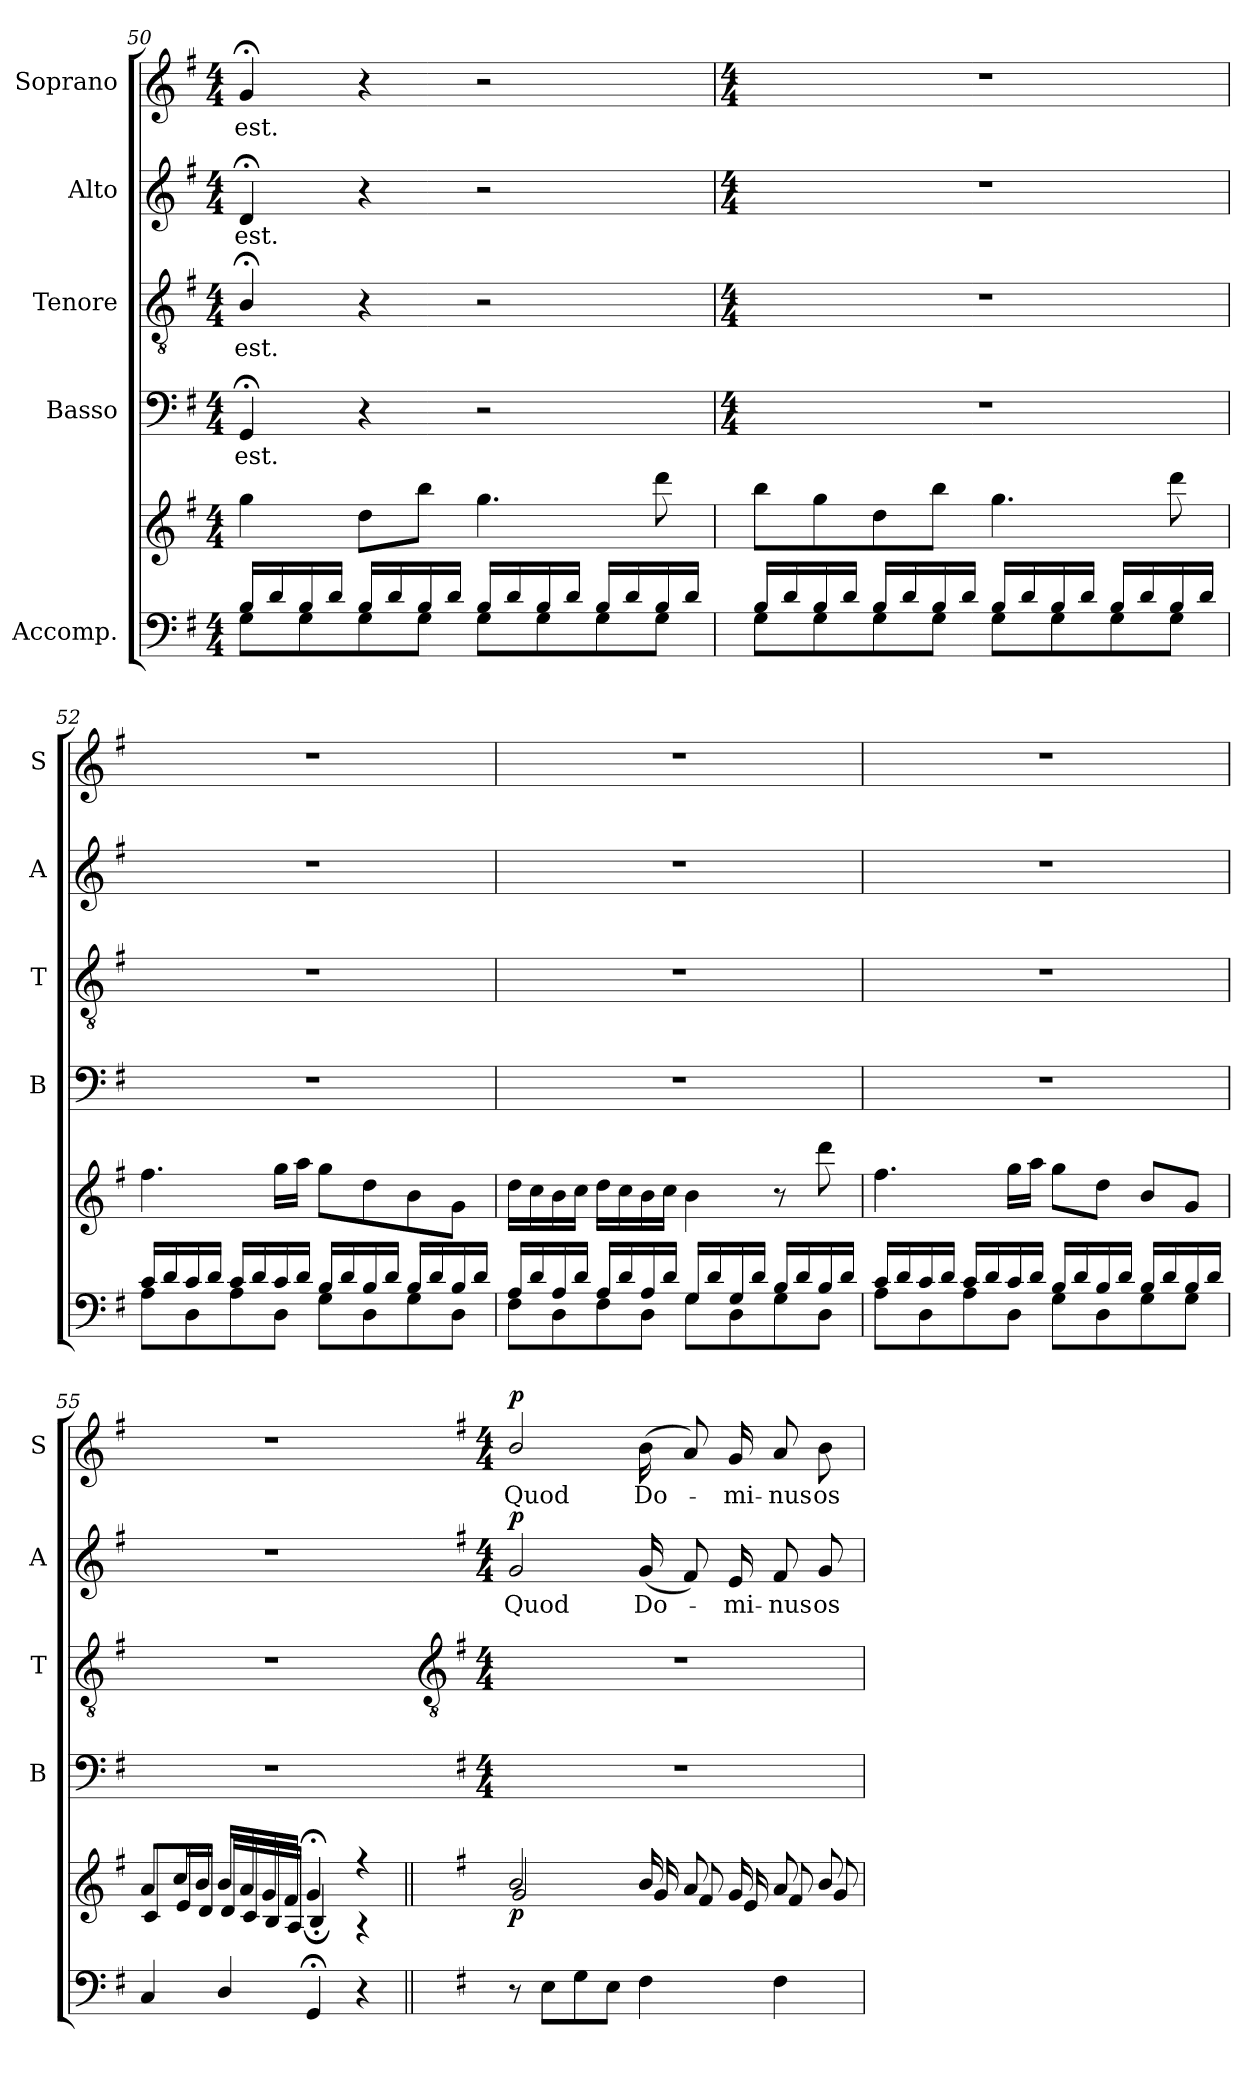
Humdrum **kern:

**kern	**kern	**dynam	**kern	**text	**kern	**text	**kern	**text	**dynam	**kern	**text	**dynam
*part5	*part5	*part5	*part4	*part4	*part3	*part3	*part2	*part2	*part2	*part1	*part1	*part1
*staff6	*staff5	*staff5/6	*staff4	*staff4	*staff3	*staff3	*staff2	*staff2	*staff2	*staff1	*staff1	*staff1
*I"Accomp.	*	*	*I"Basso	*	*I"Tenore	*	*I"Alto	*	*	*I"Soprano	*	*
*	*	*	*I'B	*	*I'T	*	*I'A	*	*	*I'S	*	*
*clefF4	*clefG2	*	*clefF4	*	*clefGv2	*	*clefG2	*	*	*clefG2	*	*
*k[f#]	*k[f#]	*	*k[f#]	*	*k[f#]	*	*k[f#]	*	*	*k[f#]	*	*
*G:	*G:	*	*G:	*	*G:	*	*G:	*	*	*G:	*	*
*M4/4	*M4/4	*	*M4/4	*	*M4/4	*	*M4/4	*	*	*M4/4	*	*
=50	=50	=50	=50	=50	=50	=50	=50	=50	=50	=50	=50	=50
*^	*	*	*	*	*	*	*	*	*	*	*	*
!	!	!	!	!	!LO:LY:b	!	!LO:LY:b	!	!LO:LY:b	!	!	!LO:LY:b	!
16B/LL	8G\L	4gg\	.	4GG;<	est.	4B;</	est.	4d;<	est.	.	4g;<	est.	.
16d/	.	.	.	.	.	.	.	.	.	.	.	.	.
16B/	8G\	.	.	.	.	.	.	.	.	.	.	.	.
16d/JJ	.	.	.	.	.	.	.	.	.	.	.	.	.
16B/LL	8G\	8dd\L	.	4r	.	4r	.	4r	.	.	4r	.	.
16d/	.	.	.	.	.	.	.	.	.	.	.	.	.
16B/	8G\J	8bb\J	.	.	.	.	.	.	.	.	.	.	.
16d/JJ	.	.	.	.	.	.	.	.	.	.	.	.	.
16B/LL	8G\L	4.gg\	.	2r	.	2r	.	2r	.	.	2r	.	.
16d/	.	.	.	.	.	.	.	.	.	.	.	.	.
16B/	8G\	.	.	.	.	.	.	.	.	.	.	.	.
16d/JJ	.	.	.	.	.	.	.	.	.	.	.	.	.
16B/LL	8G\	.	.	.	.	.	.	.	.	.	.	.	.
16d/	.	.	.	.	.	.	.	.	.	.	.	.	.
16B/	8G\J	8ddd\	.	.	.	.	.	.	.	.	.	.	.
16d/JJ	.	.	.	.	.	.	.	.	.	.	.	.	.
!!LO:LB:g=z
=51	=51	=51	=51	=51	=51	=51	=51	=51	=51	=51	=51	=51	=51
*	*	*	*	*M4/4	*	*M4/4	*	*M4/4	*	*	*M4/4	*	*
16B/LL	8GL	8bb\L	.	1r	.	1r	.	1r	.	.	1r	.	.
16d/	.	.	.	.	.	.	.	.	.	.	.	.	.
16B/	8G	8gg\	.	.	.	.	.	.	.	.	.	.	.
16d/JJ	.	.	.	.	.	.	.	.	.	.	.	.	.
16B/LL	8G	8dd\	.	.	.	.	.	.	.	.	.	.	.
16d/	.	.	.	.	.	.	.	.	.	.	.	.	.
16B/	8GJ	8bb\J	.	.	.	.	.	.	.	.	.	.	.
16d/JJ	.	.	.	.	.	.	.	.	.	.	.	.	.
16B/LL	8G\L	4.gg\	.	.	.	.	.	.	.	.	.	.	.
16d/	.	.	.	.	.	.	.	.	.	.	.	.	.
16B/	8G\	.	.	.	.	.	.	.	.	.	.	.	.
16d/JJ	.	.	.	.	.	.	.	.	.	.	.	.	.
16B/LL	8G\	.	.	.	.	.	.	.	.	.	.	.	.
16d/	.	.	.	.	.	.	.	.	.	.	.	.	.
16B/	8GJ	8ddd\	.	.	.	.	.	.	.	.	.	.	.
16d/JJ	.	.	.	.	.	.	.	.	.	.	.	.	.
=52	=52	=52	=52	=52	=52	=52	=52	=52	=52	=52	=52	=52	=52
16c/LL	8AL	4.ff#\	.	1r	.	1r	.	1r	.	.	1r	.	.
16d/	.	.	.	.	.	.	.	.	.	.	.	.	.
16c/	8D	.	.	.	.	.	.	.	.	.	.	.	.
16d/JJ	.	.	.	.	.	.	.	.	.	.	.	.	.
16c/LL	8A	.	.	.	.	.	.	.	.	.	.	.	.
16d/	.	.	.	.	.	.	.	.	.	.	.	.	.
16c/	8DJ	16gg\LL	.	.	.	.	.	.	.	.	.	.	.
16d/JJ	.	16aa\JJ	.	.	.	.	.	.	.	.	.	.	.
16B/LL	8GL	8gg\L	.	.	.	.	.	.	.	.	.	.	.
16d/	.	.	.	.	.	.	.	.	.	.	.	.	.
16B/	8D	8dd\	.	.	.	.	.	.	.	.	.	.	.
16d/JJ	.	.	.	.	.	.	.	.	.	.	.	.	.
16B/LL	8G	8b\	.	.	.	.	.	.	.	.	.	.	.
16d/	.	.	.	.	.	.	.	.	.	.	.	.	.
16B/	8DJ	8g\J	.	.	.	.	.	.	.	.	.	.	.
16d/JJ	.	.	.	.	.	.	.	.	.	.	.	.	.
=53	=53	=53	=53	=53	=53	=53	=53	=53	=53	=53	=53	=53	=53
16A/LL	8F#L	16dd\LL	.	1r	.	1r	.	1r	.	.	1r	.	.
16d/	.	16cc\	.	.	.	.	.	.	.	.	.	.	.
16A/	8D	16b\	.	.	.	.	.	.	.	.	.	.	.
16d/JJ	.	16cc\JJ	.	.	.	.	.	.	.	.	.	.	.
16A/LL	8F#	16dd\LL	.	.	.	.	.	.	.	.	.	.	.
16d/	.	16cc\	.	.	.	.	.	.	.	.	.	.	.
16A/	8DJ	16b\	.	.	.	.	.	.	.	.	.	.	.
16d/JJ	.	16cc\JJ	.	.	.	.	.	.	.	.	.	.	.
16G/LL	8GL	4b\	.	.	.	.	.	.	.	.	.	.	.
16d/	.	.	.	.	.	.	.	.	.	.	.	.	.
16G/	8D	.	.	.	.	.	.	.	.	.	.	.	.
16d/JJ	.	.	.	.	.	.	.	.	.	.	.	.	.
16B/LL	8G	8r	.	.	.	.	.	.	.	.	.	.	.
16d/	.	.	.	.	.	.	.	.	.	.	.	.	.
16B/	8DJ	8ddd\	.	.	.	.	.	.	.	.	.	.	.
16d/JJ	.	.	.	.	.	.	.	.	.	.	.	.	.
=54	=54	=54	=54	=54	=54	=54	=54	=54	=54	=54	=54	=54	=54
16c/LL	8AL	4.ff#\	.	1r	.	1r	.	1r	.	.	1r	.	.
16d/	.	.	.	.	.	.	.	.	.	.	.	.	.
16c/	8D	.	.	.	.	.	.	.	.	.	.	.	.
16d/JJ	.	.	.	.	.	.	.	.	.	.	.	.	.
16c/LL	8A	.	.	.	.	.	.	.	.	.	.	.	.
16d/	.	.	.	.	.	.	.	.	.	.	.	.	.
16c/	8DJ	16gg\LL	.	.	.	.	.	.	.	.	.	.	.
16d/JJ	.	16aa\JJ	.	.	.	.	.	.	.	.	.	.	.
16B/LL	8G\L	8gg\L	.	.	.	.	.	.	.	.	.	.	.
16d/	.	.	.	.	.	.	.	.	.	.	.	.	.
16B/	8D\	8dd\J	.	.	.	.	.	.	.	.	.	.	.
16d/JJ	.	.	.	.	.	.	.	.	.	.	.	.	.
16B/LL	8G\	8b/L	.	.	.	.	.	.	.	.	.	.	.
16d/	.	.	.	.	.	.	.	.	.	.	.	.	.
16B/	8G\J	8g/J	.	.	.	.	.	.	.	.	.	.	.
16d/JJ	.	.	.	.	.	.	.	.	.	.	.	.	.
*v	*v	*	*	*	*	*	*	*	*	*	*	*	*
=55	=55	=55	=55	=55	=55	=55	=55	=55	=55	=55	=55	=55
*	*^	*	*	*	*	*	*	*	*	*	*	*
4C	8a/L	8c/L	.	1r	.	1r	.	1r	.	.	1r	.	.
.	16cc/L	16e/L	.	.	.	.	.	.	.	.	.	.	.
.	16b/JJ	16d/JJ	.	.	.	.	.	.	.	.	.	.	.
4D/	16b/LL	16d/LL	.	.	.	.	.	.	.	.	.	.	.
.	16a/	16c/	.	.	.	.	.	.	.	.	.	.	.
.	16g/	16B/	.	.	.	.	.	.	.	.	.	.	.
.	16f#/JJ	16A/JJ	.	.	.	.	.	.	.	.	.	.	.
4GG;<	4g;</	4B;</	.	.	.	.	.	.	.	.	.	.	.
4r	4r	4r	.	.	.	.	.	.	.	.	.	.	.
!!LO:LB:g=z
=56||	=56||	=56||	=56	=56	=56	=56	=56	=56	=56	=56	=56	=56	=56
*	*	*	*	*	*	*clefGv2	*	*	*	*	*	*	*
*	*	*	*	*k[f#]	*	*k[f#]	*	*k[f#]	*	*	*k[f#]	*	*
*	*	*	*	*G:	*	*G:	*	*G:	*	*	*G:	*	*
*	*	*	*	*M4/4	*	*M4/4	*	*M4/4	*	*	*M4/4	*	*
!	!	!	!LO:DY:b	!	!	!	!	!	!LO:LY:b	!LO:DY:b	!	!LO:LY:b	!LO:DY:b
8r	2b/	2g/	p	1r	.	1r	.	2g	Quod	p	2b/	Quod	p
8EL	.	.	.	.	.	.	.	.	.	.	.	.	.
8G	.	.	.	.	.	.	.	.	.	.	.	.	.
8EJ	.	.	.	.	.	.	.	.	.	.	.	.	.
!	!	!	!	!	!	!	!	!	!LO:LY:b	!	!	!LO:LY:b	!
4F#	16b/LL	16g/LL	.	.	.	.	.	(<16gLL	Do-	.	(<16bLL	Do-	.
.	8a/	8f#/	.	.	.	.	.	8f#J)	.	.	8aJ)	.	.
!	!	!	!	!	!	!	!	!	!LO:LY:b	!	!	!LO:LY:b	!
.	16g/J	16e/J	.	.	.	.	.	16e	mi-	.	16g	mi-	.
!	!	!	!	!	!	!	!	!	!LO:LY:b	!	!	!LO:LY:b	!
4F#	8a/L	8f#/L	.	.	.	.	.	8f#	-nus	.	8a	-nus	.
!	!	!	!	!	!	!	!	!	!LO:LY:b	!	!	!LO:LY:b	!
.	8b/J	8g/J	.	.	.	.	.	8g	os-	.	8b	os-	.
*	*v	*v	*	*	*	*	*	*	*	*	*	*	*
=	=	=	=	=	=	=	=	=	=	=	=	=
*-	*-	*-	*-	*-	*-	*-	*-	*-	*-	*-	*-	*-
